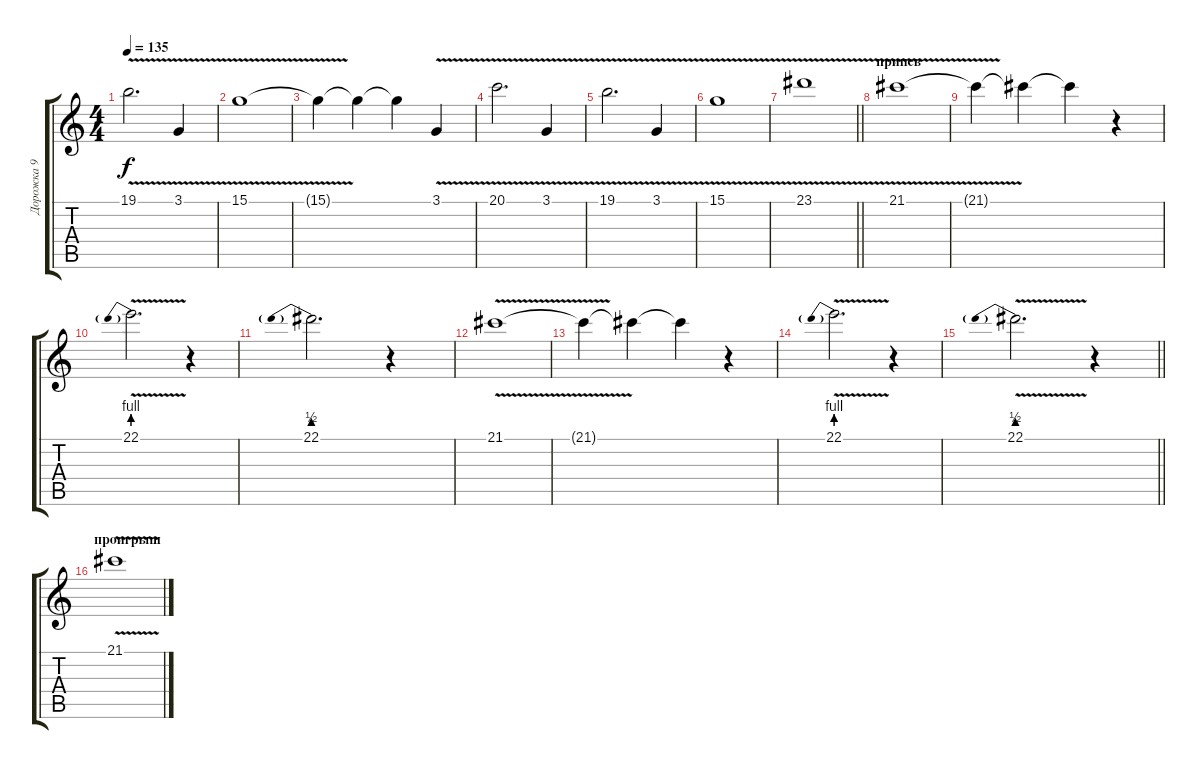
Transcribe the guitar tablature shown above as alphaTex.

\track ("Дорожка 9" "Дорожка 9") {instrument lead6voice}
\staff {score tabs}
\tuning (E4 B3 G3 D3 A2 E2) {hide}
\ts (4 4)
\tempo 135
\clef g2
\ks c
19.1{v}.2{d dy f} 3.1{v}.4 |
15.1{v}.1 |
15.1{t}.4 15.1{t}.4 15.1{t}.4 3.1{v}.4 |
20.1{v}.2{d} 3.1{v}.4 |
19.1{v}.2{d} 3.1{v}.4 |
15.1{v}.1 |
\barLineRight lightlight
23.1{v}.1 |
\section ("" "припев")
21.1{v}.1 |
21.1{t}.4 21.1{t}.4 21.1{t}.4 r.4 |
22.1{be (prebend 0 4 60 4) v}.2{d} r.4 |
22.1{be (prebend 0 2 60 2)}.2{d} r.4 |
21.1{v}.1 |
21.1{t}.4 21.1{t}.4 21.1{t}.4 r.4 |
22.1{be (prebend 0 4 60 4) v}.2{d} r.4 |
\barLineRight lightlight
22.1{be (prebend 0 2 60 2) v}.2{d} r.4 |
\section ("" "проигрыш")
21.1{v}.1
